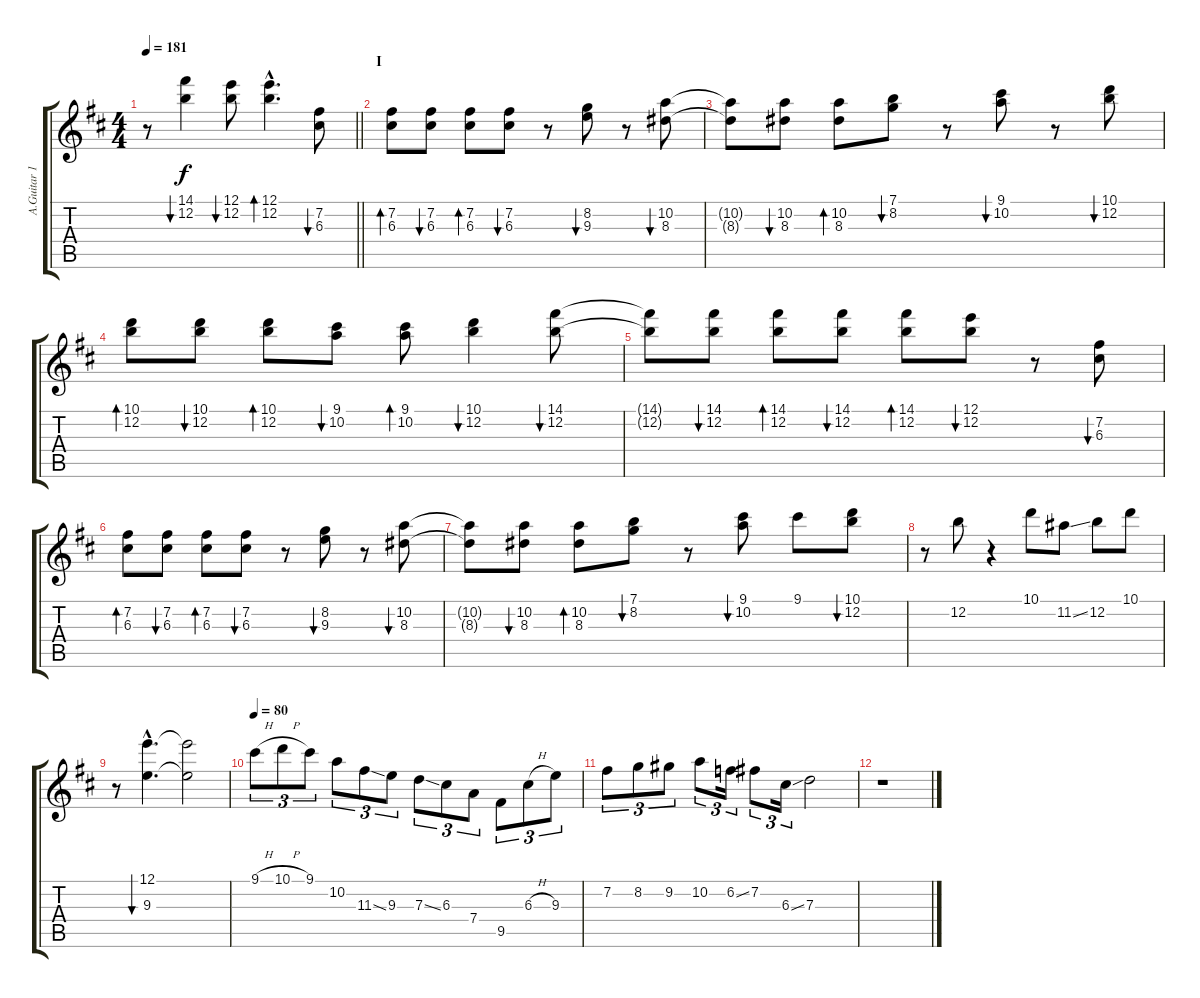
\track ("A.Guitar 1" "A.Guitar 1") {instrument acousticguitarnylon}
\staff {score tabs}
\tuning (E4 B3 G3 D3 A2 E2) {hide}
\ts (4 4)
\tempo 181
\clef g2
\barLineRight lightlight
\ks d
r.8{dy f} (14.1 12.2).4{bu 30} (12.1 12.2).8{bu 30} (12.1{hac} 12.2{hac}).4{d bd 30} (7.2 6.3).8{bu 30} |
\section ("" "I")
(7.2 6.3).8{bd 60} (7.2 6.3).8{bu 60} (7.2 6.3).8{bd 60} (7.2 6.3).8{bu 60} r.8 (8.2 9.3).8{bu 60} r.8 (10.2 8.3).8{bu 60} |
(10.2{t} 8.3{t}).8 (10.2 8.3).8{bu 30} (10.2 8.3).8{bd 30} (7.1 8.2).8{bu 30} r.8 (9.1 10.2).8{bu 30} r.8 (10.1 12.2).8{bu 30} |
(10.1 12.2).8{bd 30} (10.1 12.2).8{bu 30} (10.1 12.2).8{bd 30} (9.1 10.2).8{bu 30} (9.1 10.2).8{bd 30} (10.1 12.2).4{bu 30} (14.1 12.2).8{bu 30} |
(14.1{t} 12.2{t}).8 (14.1 12.2).8{bu 30} (14.1 12.2).8{bd 30} (14.1 12.2).8{bu 30} (14.1 12.2).8{bd 30} (12.1 12.2).8{bu 30} r.8 (7.2 6.3).8{bu 30} |
(7.2 6.3).8{bd 30} (7.2 6.3).8{bu 30} (7.2 6.3).8{bd 30} (7.2 6.3).8{bu 30} r.8 (8.2 9.3).8{bu 30} r.8 (10.2 8.3).8{bu 30} |
(10.2{t} 8.3{t}).8 (10.2 8.3).8{bu 30} (10.2 8.3).8{bd 30} (7.1 8.2).8{bu 30} r.8 (9.1 10.2).8{bu 30} 9.1.8 (10.1 12.2).8{bu 30} |
r.8 12.2.8 r.4 10.1.8 11.2{ss}.8 12.2.8 10.1.8 |
r.8 (12.1{hac} 9.3{hac}).4{d bu 30} (12.1{t} 9.3{t}).2 |
\tempo 80
9.1{h}.8{tu (3 2)} 10.1{h}.8{tu (3 2)} 9.1.8{tu (3 2)} 10.2.8{tu (3 2)} 11.3{ss}.8{tu (3 2)} 9.3.8{tu (3 2)} 7.3{ss}.8{tu (3 2)} 6.3.8{tu (3 2)} 7.4.8{tu (3 2)} 9.5.8{tu (3 2)} 6.3{h}.8{tu (3 2)} 9.3.8{tu (3 2)} |
7.2.8{tu (3 2)} 8.2.8{tu (3 2)} 9.2.8{tu (3 2)} 10.2.8{tu (3 2)} 6.2{ss}.16{tu (3 2)} 7.2.8{tu (3 2)} 6.3{ss}.16{tu (3 2)} 7.3.2 |
r.1
